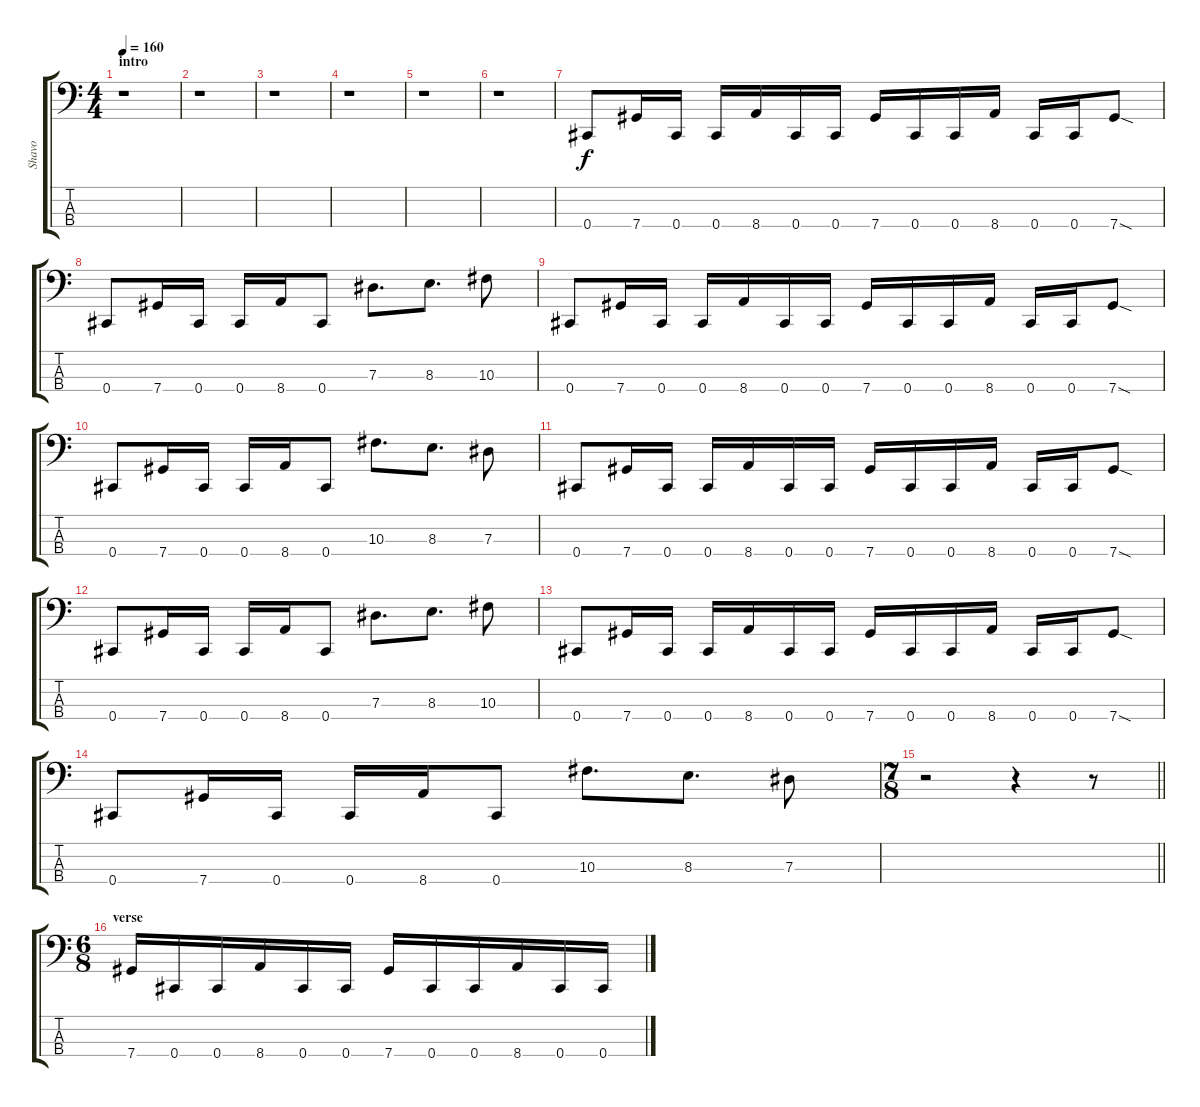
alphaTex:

\track ("Shavo" "Shavo") {instrument electricbassfinger}
\staff {score tabs}
\tuning (Gb2 Db2 Ab1 Db1) {hide}
\ts (4 4)
\section ("" "intro")
\tempo 160
\clef f4
\ks c
r.1{dy f instrument electricbassfinger} |
r.1 |
r.1 |
r.1 |
r.1 |
r.1 |
0.4.8 7.4.16 0.4.16 0.4.16 8.4.16 0.4.16 0.4.16 7.4.16 0.4.16 0.4.16 8.4.16 0.4.16 0.4.16 7.4{sod}.8 |
0.4.8 7.4.16 0.4.16 0.4.16 8.4.16 0.4.8 7.3.8{d} 8.3.8{d} 10.3.8 |
0.4.8 7.4.16 0.4.16 0.4.16 8.4.16 0.4.16 0.4.16 7.4.16 0.4.16 0.4.16 8.4.16 0.4.16 0.4.16 7.4{sod}.8 |
0.4.8 7.4.16 0.4.16 0.4.16 8.4.16 0.4.8 10.3.8{d} 8.3.8{d} 7.3.8 |
0.4.8 7.4.16 0.4.16 0.4.16 8.4.16 0.4.16 0.4.16 7.4.16 0.4.16 0.4.16 8.4.16 0.4.16 0.4.16 7.4{sod}.8 |
0.4.8 7.4.16 0.4.16 0.4.16 8.4.16 0.4.8 7.3.8{d} 8.3.8{d} 10.3.8 |
0.4.8 7.4.16 0.4.16 0.4.16 8.4.16 0.4.16 0.4.16 7.4.16 0.4.16 0.4.16 8.4.16 0.4.16 0.4.16 7.4{sod}.8 |
0.4.8 7.4.16 0.4.16 0.4.16 8.4.16 0.4.8 10.3.8{d} 8.3.8{d} 7.3.8 |
\ts (7 8)
\barLineRight lightlight
r.2 r.4 r.8 |
\ts (6 8)
\section ("" "verse")
7.4.16 0.4.16 0.4.16 8.4.16 0.4.16 0.4.16 7.4.16 0.4.16 0.4.16 8.4.16 0.4.16 0.4.16
